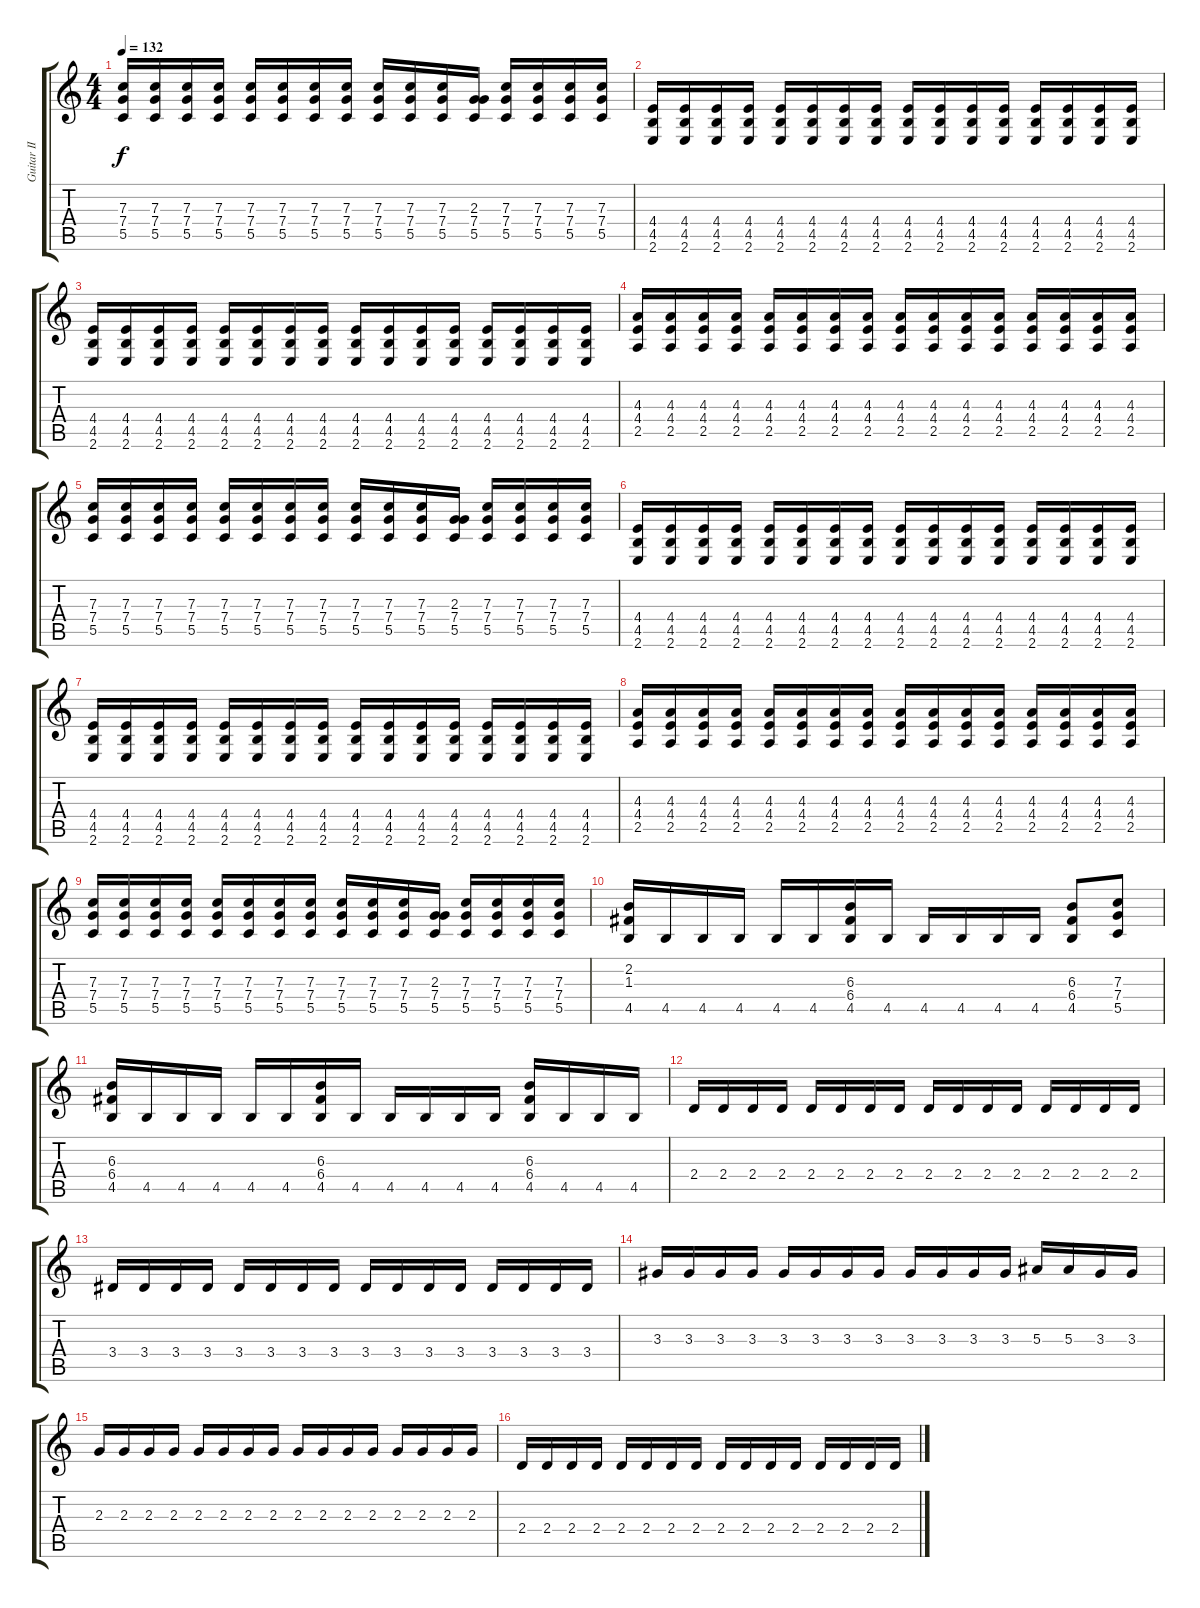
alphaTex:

\track ("Guitar II" "Guitar II") {instrument distortionguitar}
\staff {score tabs}
\tuning (D4 A3 F3 C3 G2 D2) {hide}
\ts (4 4)
\tempo 132
\clef g2
\ks c
(7.3 7.4 5.5).16{dy f} (7.3 7.4 5.5).16 (7.3 7.4 5.5).16 (7.3 7.4 5.5).16 (7.3 7.4 5.5).16 (7.3 7.4 5.5).16 (7.3 7.4 5.5).16 (7.3 7.4 5.5).16 (7.3 7.4 5.5).16 (7.3 7.4 5.5).16 (7.3 7.4 5.5).16 (2.3 7.4 5.5).16 (7.3 7.4 5.5).16 (7.3 7.4 5.5).16 (7.3 7.4 5.5).16 (7.3 7.4 5.5).16 |
(4.4 4.5 2.6).16 (4.4 4.5 2.6).16 (4.4 4.5 2.6).16 (4.4 4.5 2.6).16 (4.4 4.5 2.6).16 (4.4 4.5 2.6).16 (4.4 4.5 2.6).16 (4.4 4.5 2.6).16 (4.4 4.5 2.6).16 (4.4 4.5 2.6).16 (4.4 4.5 2.6).16 (4.4 4.5 2.6).16 (4.4 4.5 2.6).16 (4.4 4.5 2.6).16 (4.4 4.5 2.6).16 (4.4 4.5 2.6).16 |
(4.4 4.5 2.6).16 (4.4 4.5 2.6).16 (4.4 4.5 2.6).16 (4.4 4.5 2.6).16 (4.4 4.5 2.6).16 (4.4 4.5 2.6).16 (4.4 4.5 2.6).16 (4.4 4.5 2.6).16 (4.4 4.5 2.6).16 (4.4 4.5 2.6).16 (4.4 4.5 2.6).16 (4.4 4.5 2.6).16 (4.4 4.5 2.6).16 (4.4 4.5 2.6).16 (4.4 4.5 2.6).16 (4.4 4.5 2.6).16 |
(4.3 4.4 2.5).16 (4.3 4.4 2.5).16 (4.3 4.4 2.5).16 (4.3 4.4 2.5).16 (4.3 4.4 2.5).16 (4.3 4.4 2.5).16 (4.3 4.4 2.5).16 (4.3 4.4 2.5).16 (4.3 4.4 2.5).16 (4.3 4.4 2.5).16 (4.3 4.4 2.5).16 (4.3 4.4 2.5).16 (4.3 4.4 2.5).16 (4.3 4.4 2.5).16 (4.3 4.4 2.5).16 (4.3 4.4 2.5).16 |
(7.3 7.4 5.5).16 (7.3 7.4 5.5).16 (7.3 7.4 5.5).16 (7.3 7.4 5.5).16 (7.3 7.4 5.5).16 (7.3 7.4 5.5).16 (7.3 7.4 5.5).16 (7.3 7.4 5.5).16 (7.3 7.4 5.5).16 (7.3 7.4 5.5).16 (7.3 7.4 5.5).16 (2.3 7.4 5.5).16 (7.3 7.4 5.5).16 (7.3 7.4 5.5).16 (7.3 7.4 5.5).16 (7.3 7.4 5.5).16 |
(4.4 4.5 2.6).16 (4.4 4.5 2.6).16 (4.4 4.5 2.6).16 (4.4 4.5 2.6).16 (4.4 4.5 2.6).16 (4.4 4.5 2.6).16 (4.4 4.5 2.6).16 (4.4 4.5 2.6).16 (4.4 4.5 2.6).16 (4.4 4.5 2.6).16 (4.4 4.5 2.6).16 (4.4 4.5 2.6).16 (4.4 4.5 2.6).16 (4.4 4.5 2.6).16 (4.4 4.5 2.6).16 (4.4 4.5 2.6).16 |
(4.4 4.5 2.6).16 (4.4 4.5 2.6).16 (4.4 4.5 2.6).16 (4.4 4.5 2.6).16 (4.4 4.5 2.6).16 (4.4 4.5 2.6).16 (4.4 4.5 2.6).16 (4.4 4.5 2.6).16 (4.4 4.5 2.6).16 (4.4 4.5 2.6).16 (4.4 4.5 2.6).16 (4.4 4.5 2.6).16 (4.4 4.5 2.6).16 (4.4 4.5 2.6).16 (4.4 4.5 2.6).16 (4.4 4.5 2.6).16 |
(4.3 4.4 2.5).16 (4.3 4.4 2.5).16 (4.3 4.4 2.5).16 (4.3 4.4 2.5).16 (4.3 4.4 2.5).16 (4.3 4.4 2.5).16 (4.3 4.4 2.5).16 (4.3 4.4 2.5).16 (4.3 4.4 2.5).16 (4.3 4.4 2.5).16 (4.3 4.4 2.5).16 (4.3 4.4 2.5).16 (4.3 4.4 2.5).16 (4.3 4.4 2.5).16 (4.3 4.4 2.5).16 (4.3 4.4 2.5).16 |
(7.3 7.4 5.5).16 (7.3 7.4 5.5).16 (7.3 7.4 5.5).16 (7.3 7.4 5.5).16 (7.3 7.4 5.5).16 (7.3 7.4 5.5).16 (7.3 7.4 5.5).16 (7.3 7.4 5.5).16 (7.3 7.4 5.5).16 (7.3 7.4 5.5).16 (7.3 7.4 5.5).16 (2.3 7.4 5.5).16 (7.3 7.4 5.5).16 (7.3 7.4 5.5).16 (7.3 7.4 5.5).16 (7.3 7.4 5.5).16 |
(2.2 1.3 4.5).16 4.5.16 4.5.16 4.5.16 4.5.16 4.5.16 (6.3 6.4 4.5).16 4.5.16 4.5.16 4.5.16 4.5.16 4.5.16 (6.3 6.4 4.5).8 (7.3 7.4 5.5).8 |
(6.3 6.4 4.5).16 4.5.16 4.5.16 4.5.16 4.5.16 4.5.16 (6.3 6.4 4.5).16 4.5.16 4.5.16 4.5.16 4.5.16 4.5.16 (6.3 6.4 4.5).16 4.5.16 4.5.16 4.5.16 |
2.4.16 2.4.16 2.4.16 2.4.16 2.4.16 2.4.16 2.4.16 2.4.16 2.4.16 2.4.16 2.4.16 2.4.16 2.4.16 2.4.16 2.4.16 2.4.16 |
3.4.16 3.4.16 3.4.16 3.4.16 3.4.16 3.4.16 3.4.16 3.4.16 3.4.16 3.4.16 3.4.16 3.4.16 3.4.16 3.4.16 3.4.16 3.4.16 |
3.3.16 3.3.16 3.3.16 3.3.16 3.3.16 3.3.16 3.3.16 3.3.16 3.3.16 3.3.16 3.3.16 3.3.16 5.3.16 5.3.16 3.3.16 3.3.16 |
2.3.16 2.3.16 2.3.16 2.3.16 2.3.16 2.3.16 2.3.16 2.3.16 2.3.16 2.3.16 2.3.16 2.3.16 2.3.16 2.3.16 2.3.16 2.3.16 |
2.4.16 2.4.16 2.4.16 2.4.16 2.4.16 2.4.16 2.4.16 2.4.16 2.4.16 2.4.16 2.4.16 2.4.16 2.4.16 2.4.16 2.4.16 2.4.16
